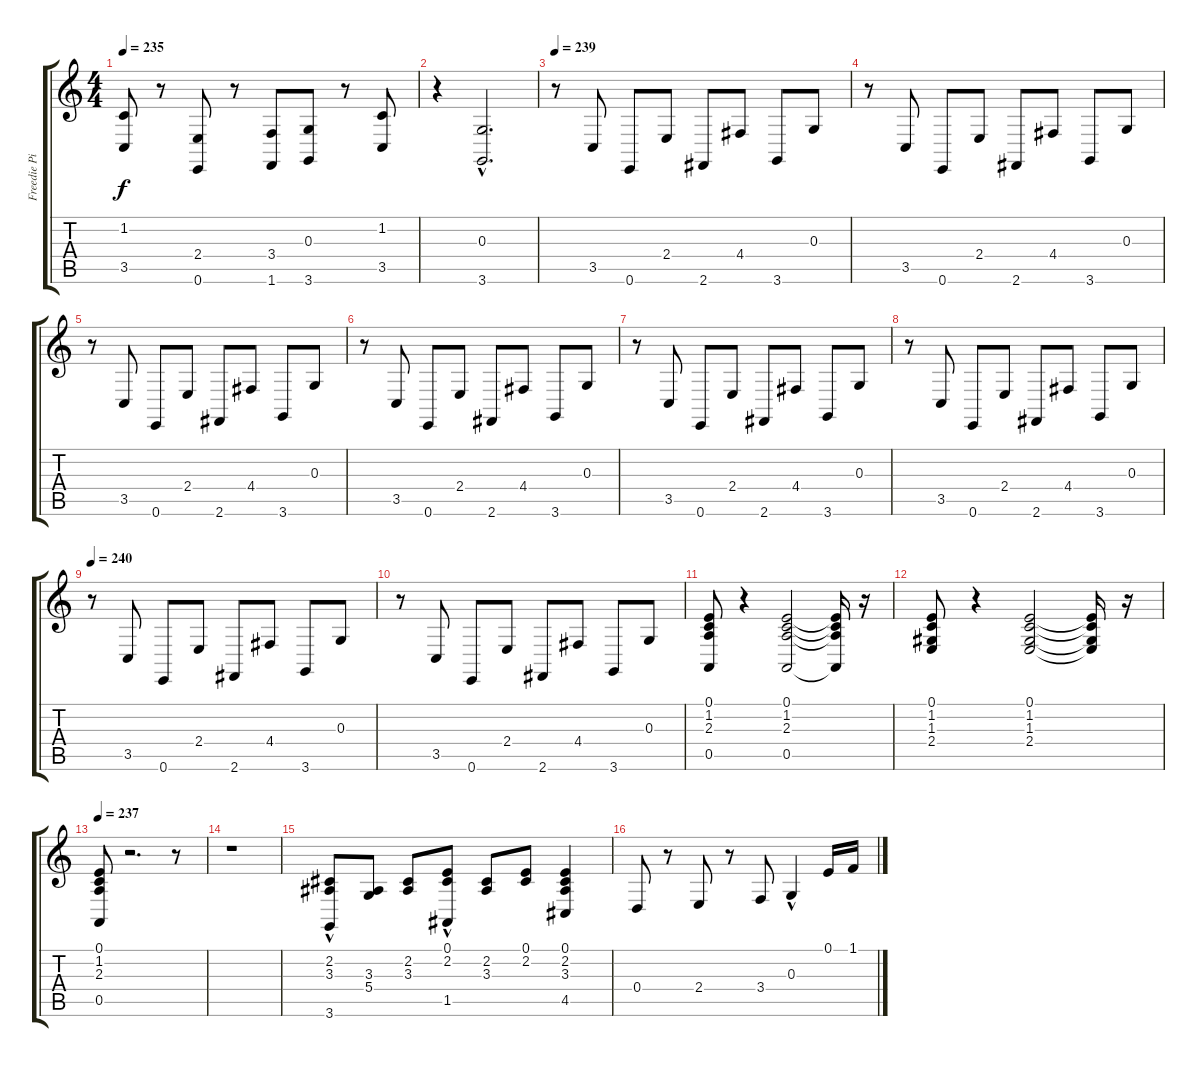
\track ("Freedie Piano 1" "Freedie Pi") {instrument honkytonkpiano}
\staff {score tabs}
\tuning (E4 B3 G3 D3 A2 E2) {hide}
\ts (4 4)
\tempo 235
\clef g2
\ks c
(1.2 3.5).8{dy f} r.8 (2.4 0.6).8 r.8 (3.4 1.6).8 (0.3 3.6).8 r.8 (1.2 3.5).8 |
r.4 (0.3{hac} 3.6{hac}).2{d} |
\tempo 239
r.8 3.5.8 0.6.8 2.4.8 2.6.8 4.4.8 3.6.8 0.3.8 |
r.8 3.5.8 0.6.8 2.4.8 2.6.8 4.4.8 3.6.8 0.3.8 |
r.8 3.5.8 0.6.8 2.4.8 2.6.8 4.4.8 3.6.8 0.3.8 |
r.8 3.5.8 0.6.8 2.4.8 2.6.8 4.4.8 3.6.8 0.3.8 |
r.8 3.5.8 0.6.8 2.4.8 2.6.8 4.4.8 3.6.8 0.3.8 |
r.8 3.5.8 0.6.8 2.4.8 2.6.8 4.4.8 3.6.8 0.3.8 |
\tempo 240
r.8 3.5.8 0.6.8 2.4.8 2.6.8 4.4.8 3.6.8 0.3.8 |
r.8 3.5.8 0.6.8 2.4.8 2.6.8 4.4.8 3.6.8 0.3.8 |
(0.1 1.2 2.3 0.5).8 r.4 (0.1 1.2 2.3 0.5).2 (0.1{t} 1.2{t} 2.3{t} 0.5{t}).16 r.16 |
(0.1 1.2 1.3 2.4).8 r.4 (0.1 1.2 1.3 2.4).2 (0.1{t} 1.2{t} 1.3{t} 2.4{t}).16 r.16 |
\tempo 237
(0.1 1.2 2.3 0.5).8 r.2{d} r.8 |
r.1 |
(2.2 3.3 3.6{hac}).8 (3.3 5.4).8 (2.2 3.3).8 (0.1 2.2 1.5{hac}).8 (2.2 3.3).8 (0.1 2.2).8 (0.1 2.2 3.3 4.5).4 |
0.4.8 r.8 2.4.8 r.8 3.4.8 0.3{hac}.4 0.1.16 1.1.16
